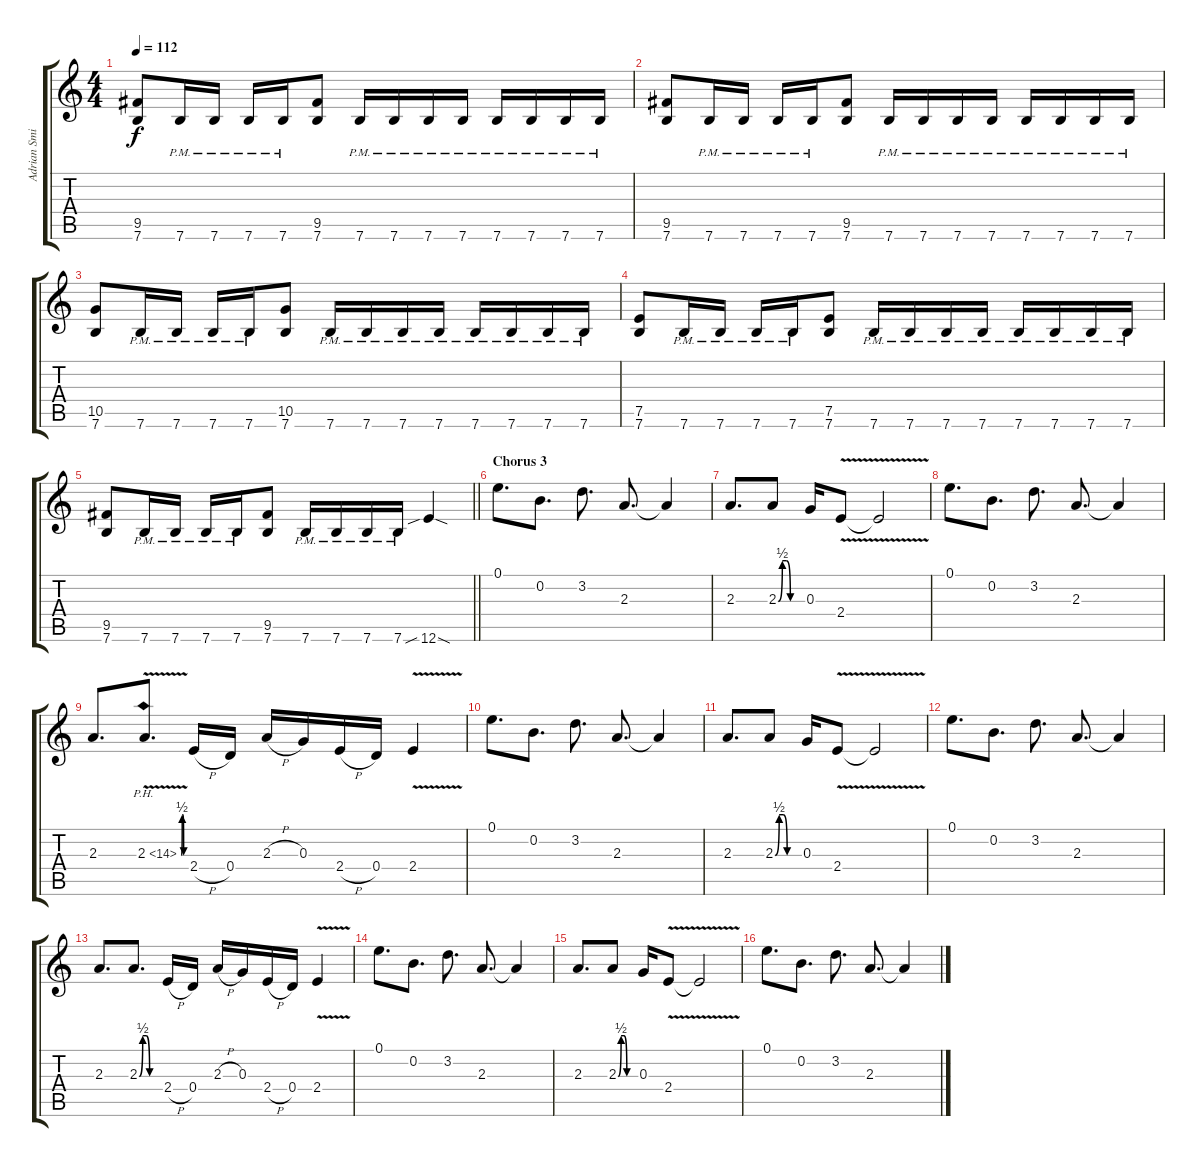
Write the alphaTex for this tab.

\track ("Adrian Smith" "Adrian Smi") {instrument overdrivenguitar}
\staff {score tabs}
\tuning (E4 B3 G3 D3 A2 E2) {hide}
\ts (4 4)
\tempo 112
\clef g2
\ks c
(9.5 7.6).8{dy f} 7.6{pm}.16 7.6{pm}.16 7.6{pm}.16 7.6{pm}.16 (9.5 7.6).8 7.6{pm}.16 7.6{pm}.16 7.6{pm}.16 7.6{pm}.16 7.6{pm}.16 7.6{pm}.16 7.6{pm}.16 7.6{pm}.16 |
(9.5 7.6).8 7.6{pm}.16 7.6{pm}.16 7.6{pm}.16 7.6{pm}.16 (9.5 7.6).8 7.6{pm}.16 7.6{pm}.16 7.6{pm}.16 7.6{pm}.16 7.6{pm}.16 7.6{pm}.16 7.6{pm}.16 7.6{pm}.16 |
(10.5 7.6).8 7.6{pm}.16 7.6{pm}.16 7.6{pm}.16 7.6{pm}.16 (10.5 7.6).8 7.6{pm}.16 7.6{pm}.16 7.6{pm}.16 7.6{pm}.16 7.6{pm}.16 7.6{pm}.16 7.6{pm}.16 7.6{pm}.16 |
(7.5 7.6).8 7.6{pm}.16 7.6{pm}.16 7.6{pm}.16 7.6{pm}.16 (7.5 7.6).8 7.6{pm}.16 7.6{pm}.16 7.6{pm}.16 7.6{pm}.16 7.6{pm}.16 7.6{pm}.16 7.6{pm}.16 7.6{pm}.16 |
\barLineRight lightlight
(9.5 7.6).8 7.6{pm}.16 7.6{pm}.16 7.6{pm}.16 7.6{pm}.16 (9.5 7.6).8 7.6{pm}.16 7.6{pm}.16 7.6{pm}.16 7.6{pm}.16 12.6{sib sod}.4 |
\section ("" "Chorus 3")
0.1.8{d} 0.2.8{d} 3.2.8{d} 2.3.8{d} 2.3{t}.4 |
2.3.8{d} 2.3{be (custom 0 0 10 2 20 2 30 0 60 0)}.8 0.3.16 2.4{v}.8 2.4{t}.2 |
0.1.8{d} 0.2.8{d} 3.2.8{d} 2.3.8{d} 2.3{t}.4 |
2.3.8{d} 2.3{be (custom 0 0 10 2 20 2 30 0 60 0) ph 12 v}.8{d} 2.4{h}.16 0.4.16 2.3{h}.16 0.3.16 2.4{h}.16 0.4.16 2.4{v}.4 |
0.1.8{d} 0.2.8{d} 3.2.8{d} 2.3.8{d} 2.3{t}.4 |
2.3.8{d} 2.3{be (custom 0 0 10 2 20 2 30 0 60 0)}.8 0.3.16 2.4{v}.8 2.4{t}.2 |
0.1.8{d} 0.2.8{d} 3.2.8{d} 2.3.8{d} 2.3{t}.4 |
2.3.8{d} 2.3{be (custom 0 0 10 2 20 2 30 0 60 0)}.8{d} 2.4{h}.16 0.4.16 2.3{h}.16 0.3.16 2.4{h}.16 0.4.16 2.4{v}.4 |
0.1.8{d} 0.2.8{d} 3.2.8{d} 2.3.8{d} 2.3{t}.4 |
2.3.8{d} 2.3{be (custom 0 0 10 2 20 2 30 0 60 0)}.8 0.3.16 2.4{v}.8 2.4{t}.2 |
0.1.8{d} 0.2.8{d} 3.2.8{d} 2.3.8{d} 2.3{t}.4
